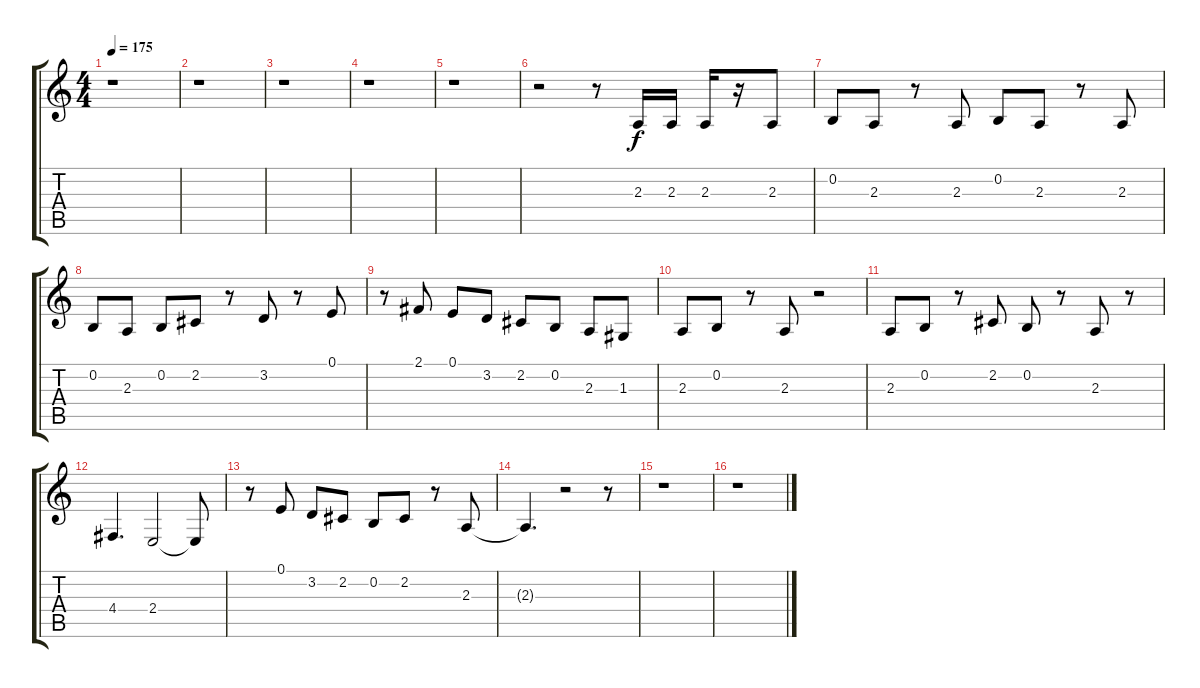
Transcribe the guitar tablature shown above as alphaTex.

\track "" {instrument trumpet}
\staff {score tabs}
\tuning (E4 B3 G3 D3 A2 E2) {hide}
\ts (4 4)
\tempo 175
\clef g2
\ks c
r.1{dy f} |
r.1 |
r.1 |
r.1 |
r.1 |
r.2 r.8 2.3.16 2.3.16 2.3.16 r.16 2.3.8 |
0.2.8 2.3.8 r.8 2.3.8 0.2.8 2.3.8 r.8 2.3.8 |
0.2.8 2.3.8 0.2.8 2.2.8 r.8 3.2.8 r.8 0.1.8 |
r.8 2.1.8 0.1.8 3.2.8 2.2.8 0.2.8 2.3.8 1.3.8 |
2.3.8 0.2.8 r.8 2.3.8 r.2 |
2.3.8 0.2.8 r.8 2.2.8 0.2.8 r.8 2.3.8 r.8 |
4.4.4{d} 2.4.2 2.4{t}.8 |
r.8 0.1.8 3.2.8 2.2.8 0.2.8 2.2.8 r.8 2.3.8 |
2.3{t}.4{d} r.2 r.8 |
r.1 |
r.1
